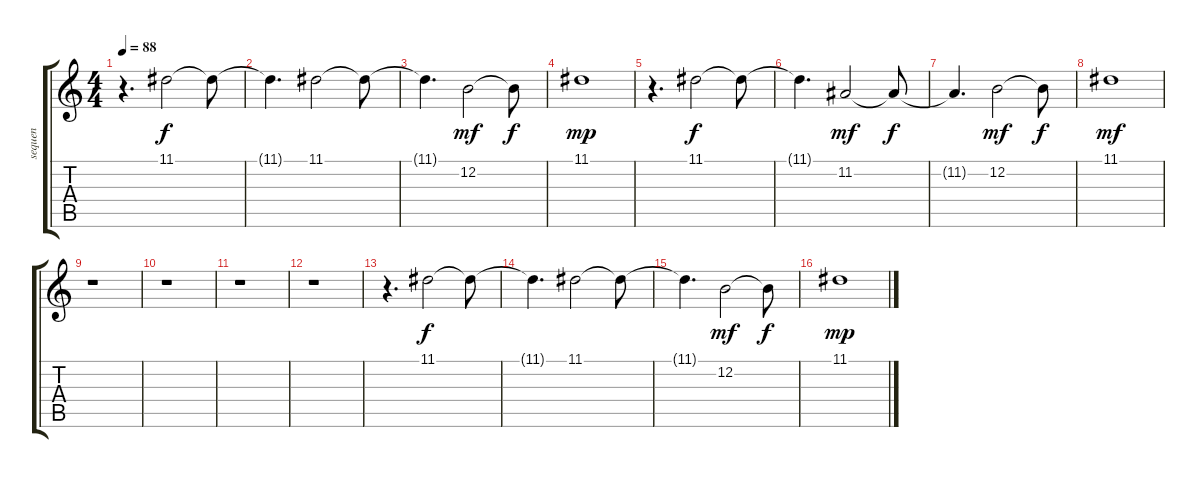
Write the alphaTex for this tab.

\track ("    sequenced by " "    sequen") {instrument vibraphone}
\staff {score tabs}
\tuning (E4 B3 G3 D3 A2 E2) {hide}
\ts (4 4)
\tempo 88
\clef g2
\ks c
r.4{d dy mf} 11.1.2{dy f volume 12} 11.1{t}.8 |
11.1{t}.4{d} 11.1.2 11.1{t}.8 |
11.1{t}.4{d} 12.2.2{dy mf balance 9} 12.2{t}.8{dy f} |
11.1.1{dy mp balance 6} |
r.4{d} 11.1.2{dy f} 11.1{t}.8 |
11.1{t}.4{d} 11.2.2{dy mf} 11.2{t}.8{dy f} |
11.2{t}.4{d} 12.2.2{dy mf balance 9} 12.2{t}.8{dy f} |
11.1.1{dy mf balance 6} |
r.1 |
r.1 |
r.1 |
r.1 |
r.4{d} 11.1.2{dy f volume 6} 11.1{t}.8 |
11.1{t}.4{d} 11.1.2 11.1{t}.8 |
11.1{t}.4{d} 12.2.2{dy mf} 12.2{t}.8{dy f} |
11.1.1{dy mp}
